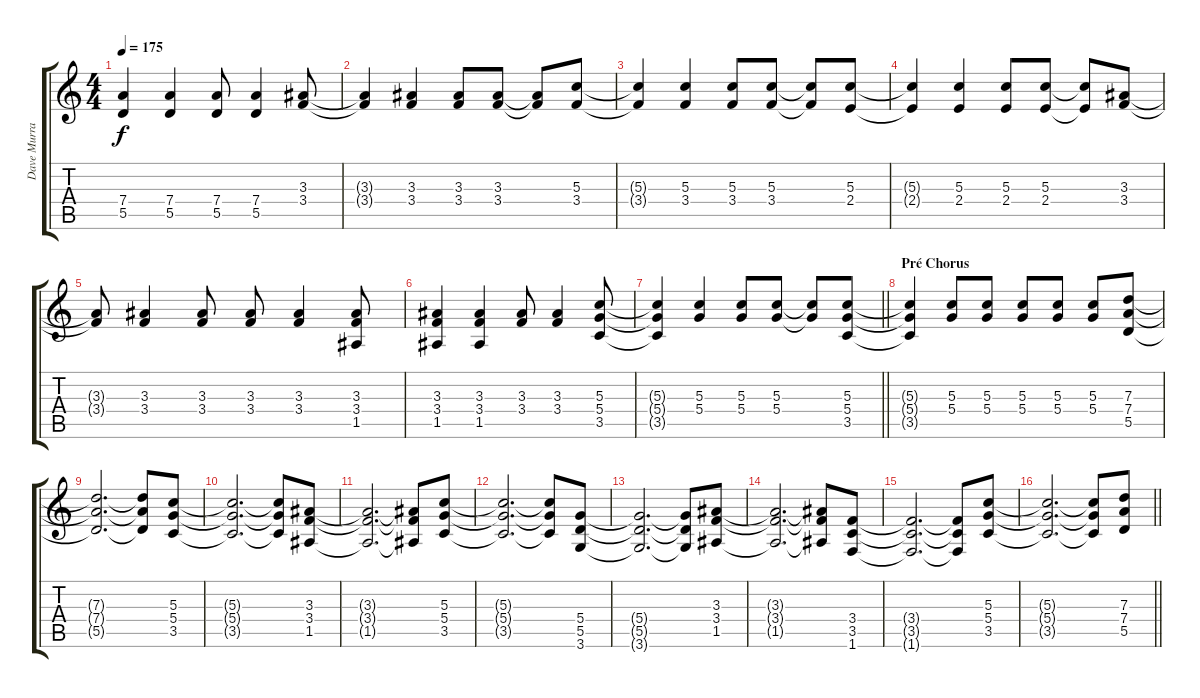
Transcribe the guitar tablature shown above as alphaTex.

\track ("Dave Murray" "Dave Murra") {instrument distortionguitar}
\staff {score tabs}
\tuning (E4 B3 G3 D3 A2 E2) {hide}
\ts (4 4)
\tempo 175
\clef g2
\ks c
(7.4{t} 5.5{t}).4{dy f} (7.4 5.5).4 (7.4 5.5).8 (7.4 5.5).4 (3.3 3.4).8 |
(3.3{t} 3.4{t}).4 (3.3 3.4).4 (3.3 3.4).8 (3.3 3.4).8 (3.3{t} 3.4{t}).8 (5.3 3.4).8 |
(5.3{t} 3.4{t}).4 (5.3 3.4).4 (5.3 3.4).8 (5.3 3.4).8 (5.3{t} 3.4{t}).8 (5.3 2.4).8 |
(5.3{t} 2.4{t}).4 (5.3 2.4).4 (5.3 2.4).8 (5.3 2.4).8 (5.3{t} 2.4{t}).8 (3.3 3.4).8 |
(3.3{t} 3.4{t}).8 (3.3 3.4).4 (3.3 3.4).8 (3.3 3.4).8 (3.3 3.4).4 (3.3 3.4 1.5).8 |
(3.3 3.4 1.5).4 (3.3 3.4 1.5).4 (3.3 3.4).8 (3.3 3.4).4 (5.3 5.4 3.5).8 |
\barLineRight lightlight
(5.3{t} 5.4{t} 3.5{t}).4 (5.3 5.4).4 (5.3 5.4).8 (5.3 5.4).8 (5.3{t} 5.4{t}).8 (5.3 5.4 3.5).8 |
\section ("" "Pré Chorus")
(5.3{t} 5.4{t} 3.5{t}).4 (5.3 5.4).8 (5.3 5.4).8 (5.3 5.4).8 (5.3 5.4).8 (5.3 5.4).8 (7.3 7.4 5.5).8 |
(7.3{t} 7.4{t} 5.5{t}).2{d} (7.3{t} 7.4{t} 5.5{t}).8 (5.3 5.4 3.5).8 |
(5.3{t} 5.4{t} 3.5{t}).2{d} (5.3{t} 5.4{t} 3.5{t}).8 (3.3 3.4 1.5).8 |
(3.3{t} 3.4{t} 1.5{t}).2{d} (3.3{t} 3.4{t} 1.5{t}).8 (5.3 5.4 3.5).8 |
(5.3{t} 5.4{t} 3.5{t}).2{d} (5.3{t} 5.4{t} 3.5{t}).8 (5.4 5.5 3.6).8 |
(5.4{t} 5.5{t} 3.6{t}).2{d} (5.4{t} 5.5{t} 3.6{t}).8 (3.3 3.4 1.5).8 |
(3.3{t} 3.4{t} 1.5{t}).2{d} (3.3{t} 3.4{t} 1.5{t}).8 (3.4 3.5 1.6).8 |
(3.4{t} 3.5{t} 1.6{t}).2{d} (3.4{t} 3.5{t} 1.6{t}).8 (5.3 5.4 3.5).8 |
\barLineRight lightlight
(5.3{t} 5.4{t} 3.5{t}).2{d} (5.3{t} 5.4{t} 3.5{t}).8 (7.3 7.4 5.5).8
